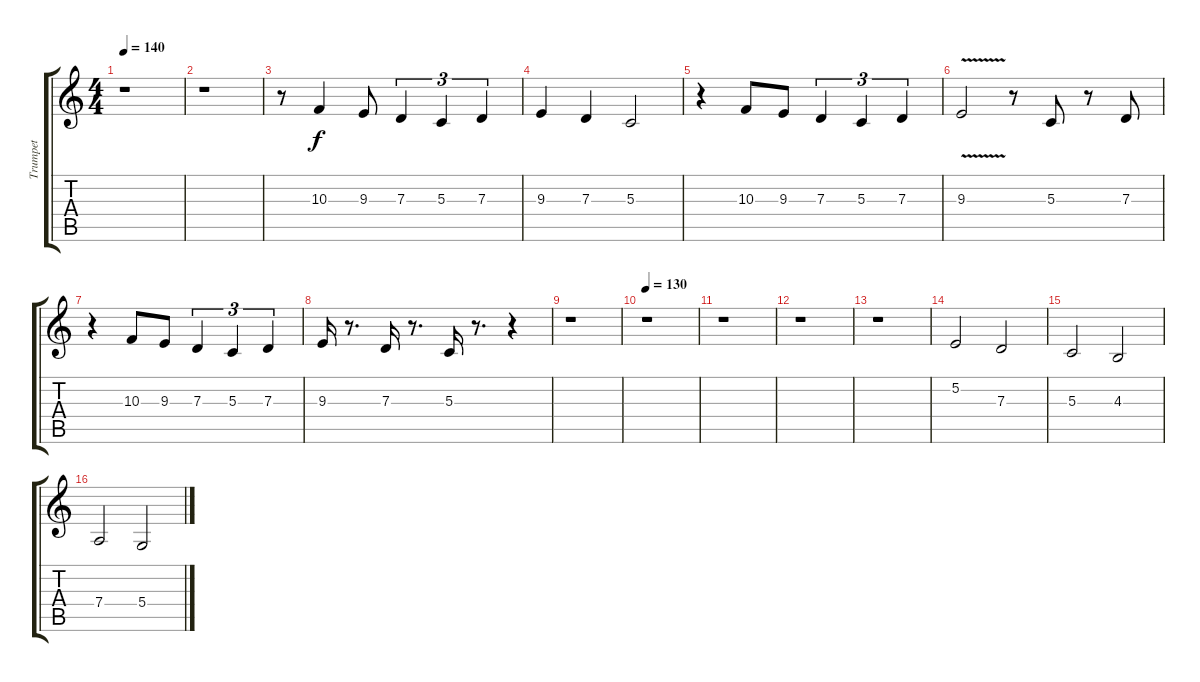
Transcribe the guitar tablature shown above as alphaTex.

\track ("Trumpet" "Trumpet") {instrument trumpet}
\staff {score tabs}
\tuning (E4 B3 G3 D3 A2 E2) {hide}
\ts (4 4)
\tempo 140
\clef g2
\ks c
r.1{dy f} |
r.1 |
r.8 10.3.4 9.3.8 7.3.4{tu (3 2)} 5.3.4{tu (3 2)} 7.3.4{tu (3 2)} |
9.3.4 7.3.4 5.3.2 |
r.4 10.3.8 9.3.8 7.3.4{tu (3 2)} 5.3.4{tu (3 2)} 7.3.4{tu (3 2)} |
9.3{v}.2 r.8 5.3.8 r.8 7.3.8 |
r.4 10.3.8 9.3.8 7.3.4{tu (3 2)} 5.3.4{tu (3 2)} 7.3.4{tu (3 2)} |
9.3.16 r.8{d} 7.3.16 r.8{d} 5.3.16 r.8{d} r.4 |
r.1 |
\tempo 130
r.1 |
r.1 |
r.1 |
r.1 |
5.2.2 7.3.2 |
5.3.2 4.3.2 |
7.4.2 5.4.2
